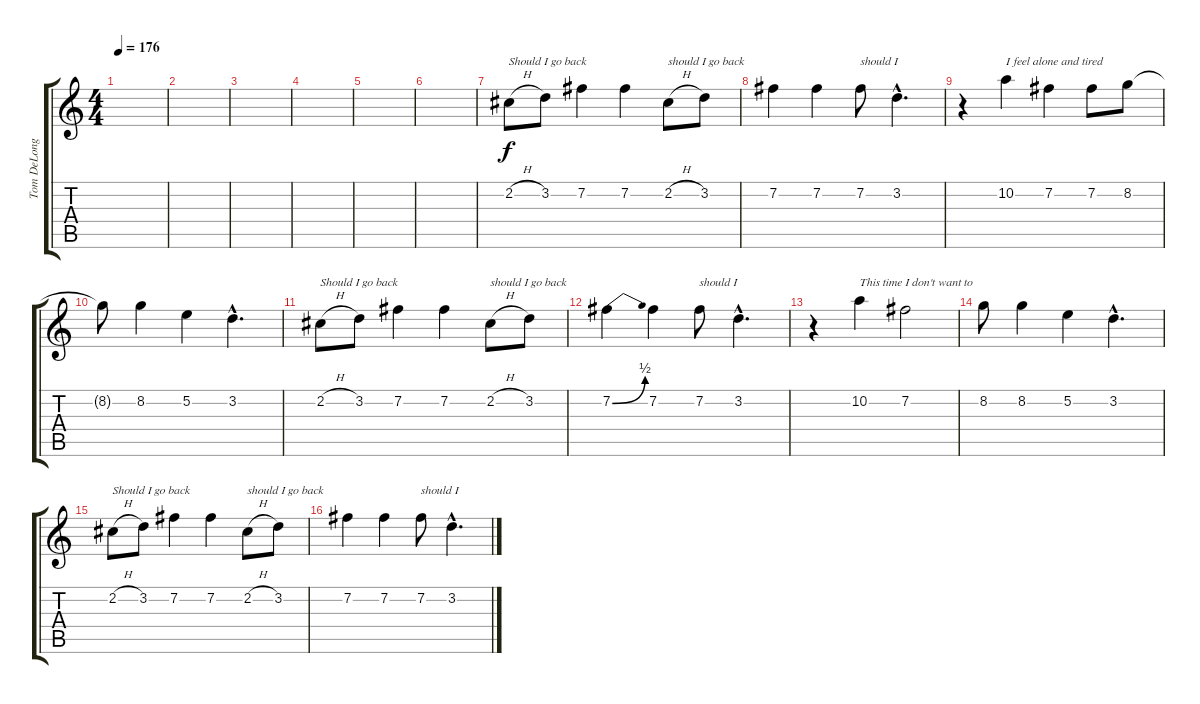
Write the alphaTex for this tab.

\track ("Tom DeLonge - Vocal" "Tom DeLong") {instrument lead2sawtooth}
\staff {score tabs}
\tuning (E5 B4 G4 D4 A3 E3) {hide}
\ts (4 4)
\tempo 176
\clef g2
\ks c
|
|
|
|
|
|
2.2{h}.8{txt "Should I go back "} 3.2.8 7.2.4 7.2.4 2.2{h}.8{txt "should I go back "} 3.2.8 |
7.2.4 7.2.4 7.2.8{txt "should I"} 3.2{hac}.4{d} |
r.4 10.2.4{txt "I feel alone and tired"} 7.2.4 7.2.8 8.2.8 |
8.2{t}.8 8.2.4 5.2.4 3.2{hac}.4{d} |
2.2{h}.8{txt "Should I go back "} 3.2.8 7.2.4 7.2.4 2.2{h}.8{txt "should I go back "} 3.2.8 |
7.2{be (bend 0 0 60 2)}.4 7.2.4 7.2.8{txt "should I"} 3.2{hac}.4{d} |
r.4 10.2.4{txt "This time I don't want to "} 7.2.2 |
8.2.8 8.2.4 5.2.4 3.2{hac}.4{d} |
2.2{h}.8{txt "Should I go back "} 3.2.8 7.2.4 7.2.4 2.2{h}.8{txt "should I go back "} 3.2.8 |
7.2.4 7.2.4 7.2.8{txt "should I"} 3.2{hac}.4{d}
